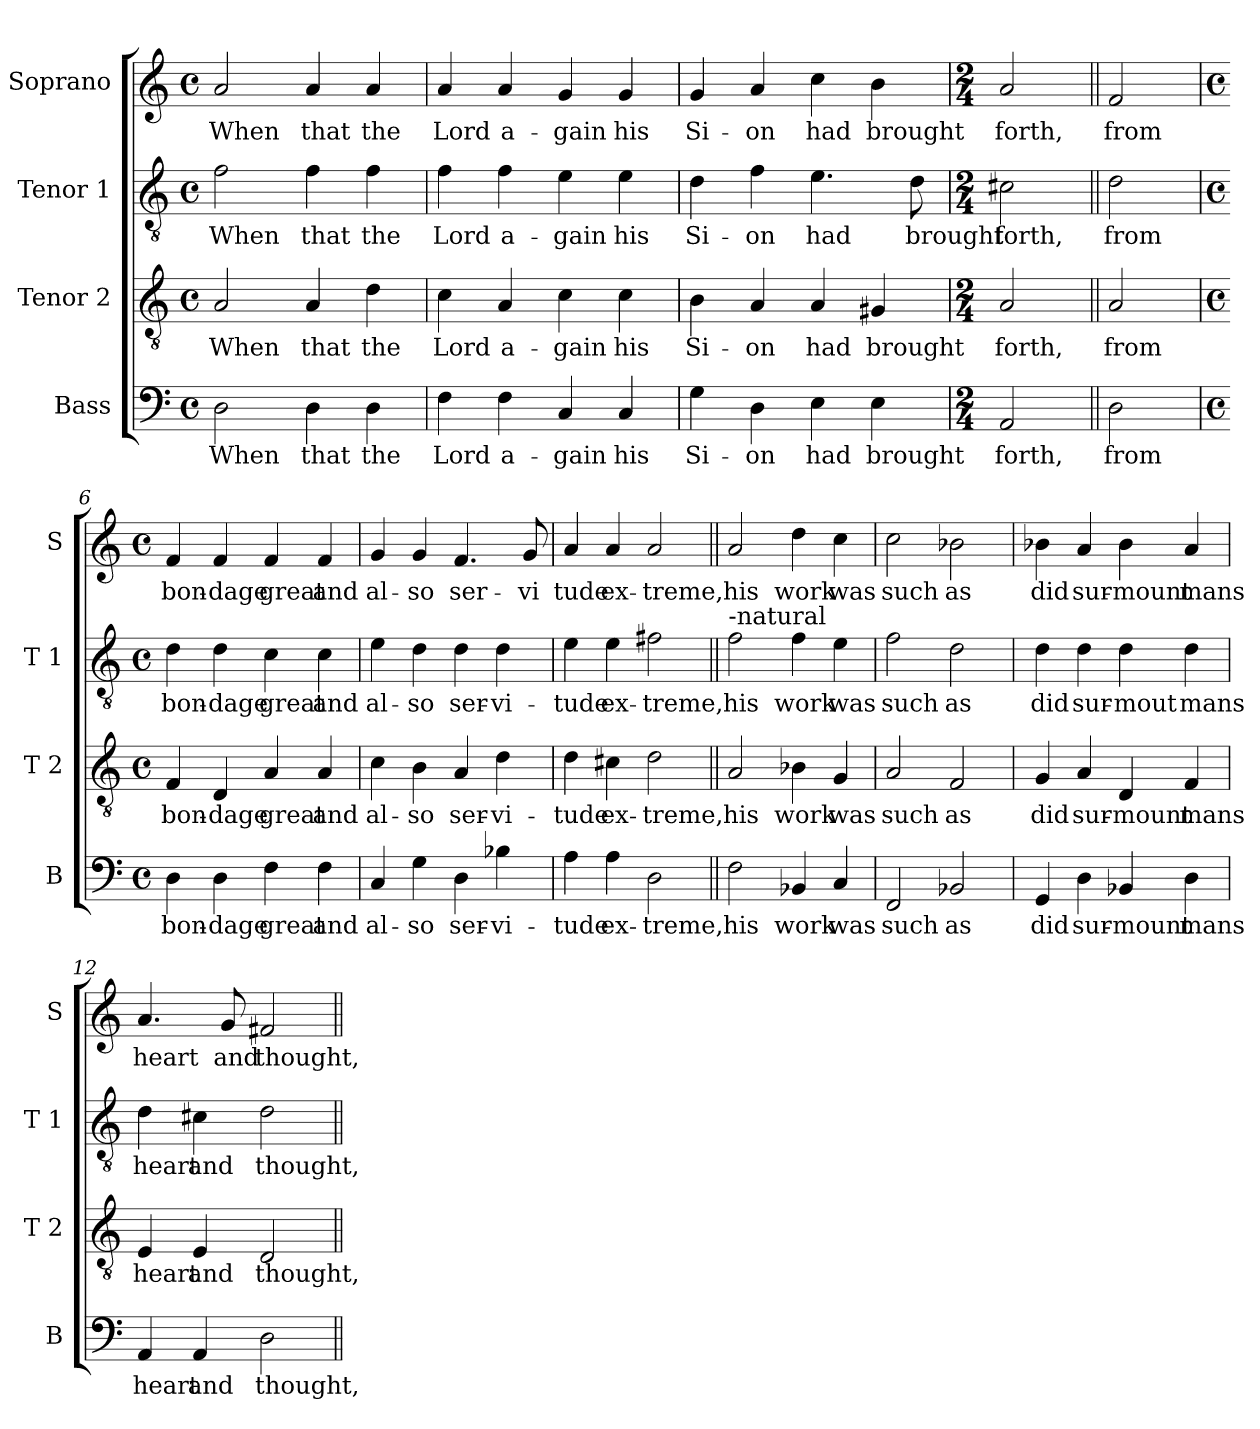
**kern	**text	**kern	**text	**kern	**text	**kern	**text
*part4	*part4	*part3	*part3	*part2	*part2	*part1	*part1
*staff4	*staff4	*staff3	*staff3	*staff2	*staff2	*staff1	*staff1
*I"Bass	*	*I"Tenor 2	*	*I"Tenor 1	*	*I"Soprano	*
*I'B	*	*I'T 2	*	*I'T 1	*	*I'S	*
*clefF4	*	*clefGv2	*	*clefGv2	*	*clefG2	*
*k[]	*	*k[]	*	*k[]	*	*k[]	*
*C:	*	*C:	*	*C:	*	*C:	*
*M4/4	*	*M4/4	*	*M4/4	*	*M4/4	*
*met(c)	*	*met(c)	*	*met(c)	*	*met(c)	*
=1	=1	=1	=1	=1	=1	=1	=1
!	!LO:LY:b	!	!LO:LY:b	!	!LO:LY:b	!	!LO:LY:b
2D\	When	2A/	When	2f\	When	2a/	When
!	!LO:LY:b	!	!LO:LY:b	!	!LO:LY:b	!	!LO:LY:b
4D\	that	4A/	that	4f\	that	4a/	that
!	!LO:LY:b	!	!LO:LY:b	!	!LO:LY:b	!	!LO:LY:b
4D\	the	4d\	the	4f\	the	4a/	the
=2	=2	=2	=2	=2	=2	=2	=2
!	!LO:LY:b	!	!LO:LY:b	!	!LO:LY:b	!	!LO:LY:b
4F\	Lord	4c\	Lord	4f\	Lord	4a/	Lord
!	!LO:LY:b	!	!LO:LY:b	!	!LO:LY:b	!	!LO:LY:b
4F\	a-	4A/	a-	4f\	a-	4a/	a-
!	!LO:LY:b	!	!LO:LY:b	!	!LO:LY:b	!	!LO:LY:b
4C/	-gain	4c\	-gain	4e\	-gain	4g/	-gain
!	!LO:LY:b	!	!LO:LY:b	!	!LO:LY:b	!	!LO:LY:b
4C/	his	4c\	his	4e\	his	4g/	his
=3	=3	=3	=3	=3	=3	=3	=3
!	!LO:LY:b	!	!LO:LY:b	!	!LO:LY:b	!	!LO:LY:b
4G\	Si-	4B\	Si-	4d\	Si-	4g/	Si-
!	!LO:LY:b	!	!LO:LY:b	!	!LO:LY:b	!	!LO:LY:b
4D\	-on	4A/	-on	4f\	-on	4a/	-on
!	!LO:LY:b	!	!LO:LY:b	!	!LO:LY:b	!	!LO:LY:b
4E\	had	4A/	had	4.e\	had	4cc\	had
!	!LO:LY:b	!	!LO:LY:b	!	!	!	!LO:LY:b
4E\	brought	4G#X/	brought	.	.	4b\	brought
!	!	!	!	!	!LO:LY:b	!	!
.	.	.	.	8d\	brought	.	.
=4	=4	=4	=4	=4	=4	=4	=4
*M2/4	*	*M2/4	*	*M2/4	*	*M2/4	*
!	!LO:LY:b	!	!LO:LY:b	!	!LO:LY:b	!	!LO:LY:b
2AA/	forth,	2A/	forth,	2c#X\	forth,	2a/	forth,
=5||	=5||	=5||	=5||	=5||	=5||	=5||	=5||
!	!LO:LY:b	!	!LO:LY:b	!	!LO:LY:b	!	!LO:LY:b
2D\	from	2A/	from	2d\	from	2f/	from
!!LO:LB:g=z
=6	=6	=6	=6	=6	=6	=6	=6
*M4/4	*	*M4/4	*	*M4/4	*	*M4/4	*
*met(c)	*	*met(c)	*	*met(c)	*	*met(c)	*
!	!LO:LY:b	!	!LO:LY:b	!	!LO:LY:b	!	!LO:LY:b
4D\	bon-	4F/	bon-	4d\	bon-	4f/	bon-
!	!LO:LY:b	!	!LO:LY:b	!	!LO:LY:b	!	!LO:LY:b
4D\	-dage	4D/	-dage	4d\	-dage	4f/	-dage
!	!LO:LY:b	!	!LO:LY:b	!	!LO:LY:b	!	!LO:LY:b
4F\	great	4A/	great	4c\	great	4f/	great
!	!LO:LY:b	!	!LO:LY:b	!	!LO:LY:b	!	!LO:LY:b
4F\	and	4A/	and	4c\	and	4f/	and
=7	=7	=7	=7	=7	=7	=7	=7
!	!LO:LY:b	!	!LO:LY:b	!	!LO:LY:b	!	!LO:LY:b
4C/	al-	4c\	al-	4e\	al-	4g/	al-
!	!LO:LY:b	!	!LO:LY:b	!	!LO:LY:b	!	!LO:LY:b
4G\	-so	4B\	-so	4d\	-so	4g/	-so
!	!LO:LY:b	!	!LO:LY:b	!	!LO:LY:b	!	!LO:LY:b
4D\	ser-	4A/	ser-	4d\	ser-	4.f/	ser-
!	!LO:LY:b	!	!LO:LY:b	!	!LO:LY:b	!	!
4B-X\	-vi-	4d\	-vi-	4d\	-vi-	.	.
!	!	!	!	!	!	!	!LO:LY:b
.	.	.	.	.	.	8g/	-vi
=8	=8	=8	=8	=8	=8	=8	=8
!	!LO:LY:b	!	!LO:LY:b	!	!LO:LY:b	!	!LO:LY:b
4A\	-tude	4d\	-tude	4e\	-tude	4a/	tude
!	!LO:LY:b	!	!LO:LY:b	!	!LO:LY:b	!	!LO:LY:b
4A\	ex-	4c#X\	ex-	4e\	ex-	4a/	ex-
!	!LO:LY:b	!	!LO:LY:b	!	!LO:LY:b	!	!LO:LY:b
2D\	-treme,	2d\	-treme,	2f#X\	-treme,	2a/	-treme,
=9||	=9||	=9||	=9||	=9||	=9||	=9||	=9||
!	!	!	!	!LO:TX:a:t=-natural	!	!	!
!	!LO:LY:b	!	!LO:LY:b	!	!LO:LY:b	!	!LO:LY:b
2F\	his	2A/	his	2f\	his	2a/	his
!	!LO:LY:b	!	!LO:LY:b	!	!LO:LY:b	!	!LO:LY:b
4BB-X/	work	4B-X\	work	4f\	work	4dd\	work
!	!LO:LY:b	!	!LO:LY:b	!	!LO:LY:b	!	!LO:LY:b
4C/	was	4G/	was	4e\	was	4cc\	was
=10	=10	=10	=10	=10	=10	=10	=10
!	!LO:LY:b	!	!LO:LY:b	!	!LO:LY:b	!	!LO:LY:b
2FF/	such	2A/	such	2f\	such	2cc\	such
!	!LO:LY:b	!	!LO:LY:b	!	!LO:LY:b	!	!LO:LY:b
2BB-X/	as	2F/	as	2d\	as	2b-X\	as
!!LO:LB:g=z
=11	=11	=11	=11	=11	=11	=11	=11
!	!LO:LY:b	!	!LO:LY:b	!	!LO:LY:b	!	!LO:LY:b
4GG/	did	4G/	did	4d\	did	4b-X\	did
!	!LO:LY:b	!	!LO:LY:b	!	!LO:LY:b	!	!LO:LY:b
4D\	sur-	4A/	sur-	4d\	sur-	4a/	sur-
!	!LO:LY:b	!	!LO:LY:b	!	!LO:LY:b	!	!LO:LY:b
4BB-X/	-mount	4D/	-mount	4d\	-mout	4b-\	-mount
!	!LO:LY:b	!	!LO:LY:b	!	!LO:LY:b	!	!LO:LY:b
4D\	mans	4F/	mans	4d\	mans	4a/	mans
=12	=12	=12	=12	=12	=12	=12	=12
!	!LO:LY:b	!	!LO:LY:b	!	!LO:LY:b	!	!LO:LY:b
4AA/	heart	4E/	heart	4d\	heart	4.a/	heart
!	!LO:LY:b	!	!LO:LY:b	!	!LO:LY:b	!	!
4AA/	and	4E/	and	4c#X\	and	.	.
!	!	!	!	!	!	!	!LO:LY:b
.	.	.	.	.	.	8g/	and
!	!LO:LY:b	!	!LO:LY:b	!	!LO:LY:b	!	!LO:LY:b
2D\	thought,	2D/	thought,	2d\	thought,	2f#X/	thought,
=||	=||	=||	=||	=||	=||	=||	=||
*-	*-	*-	*-	*-	*-	*-	*-
